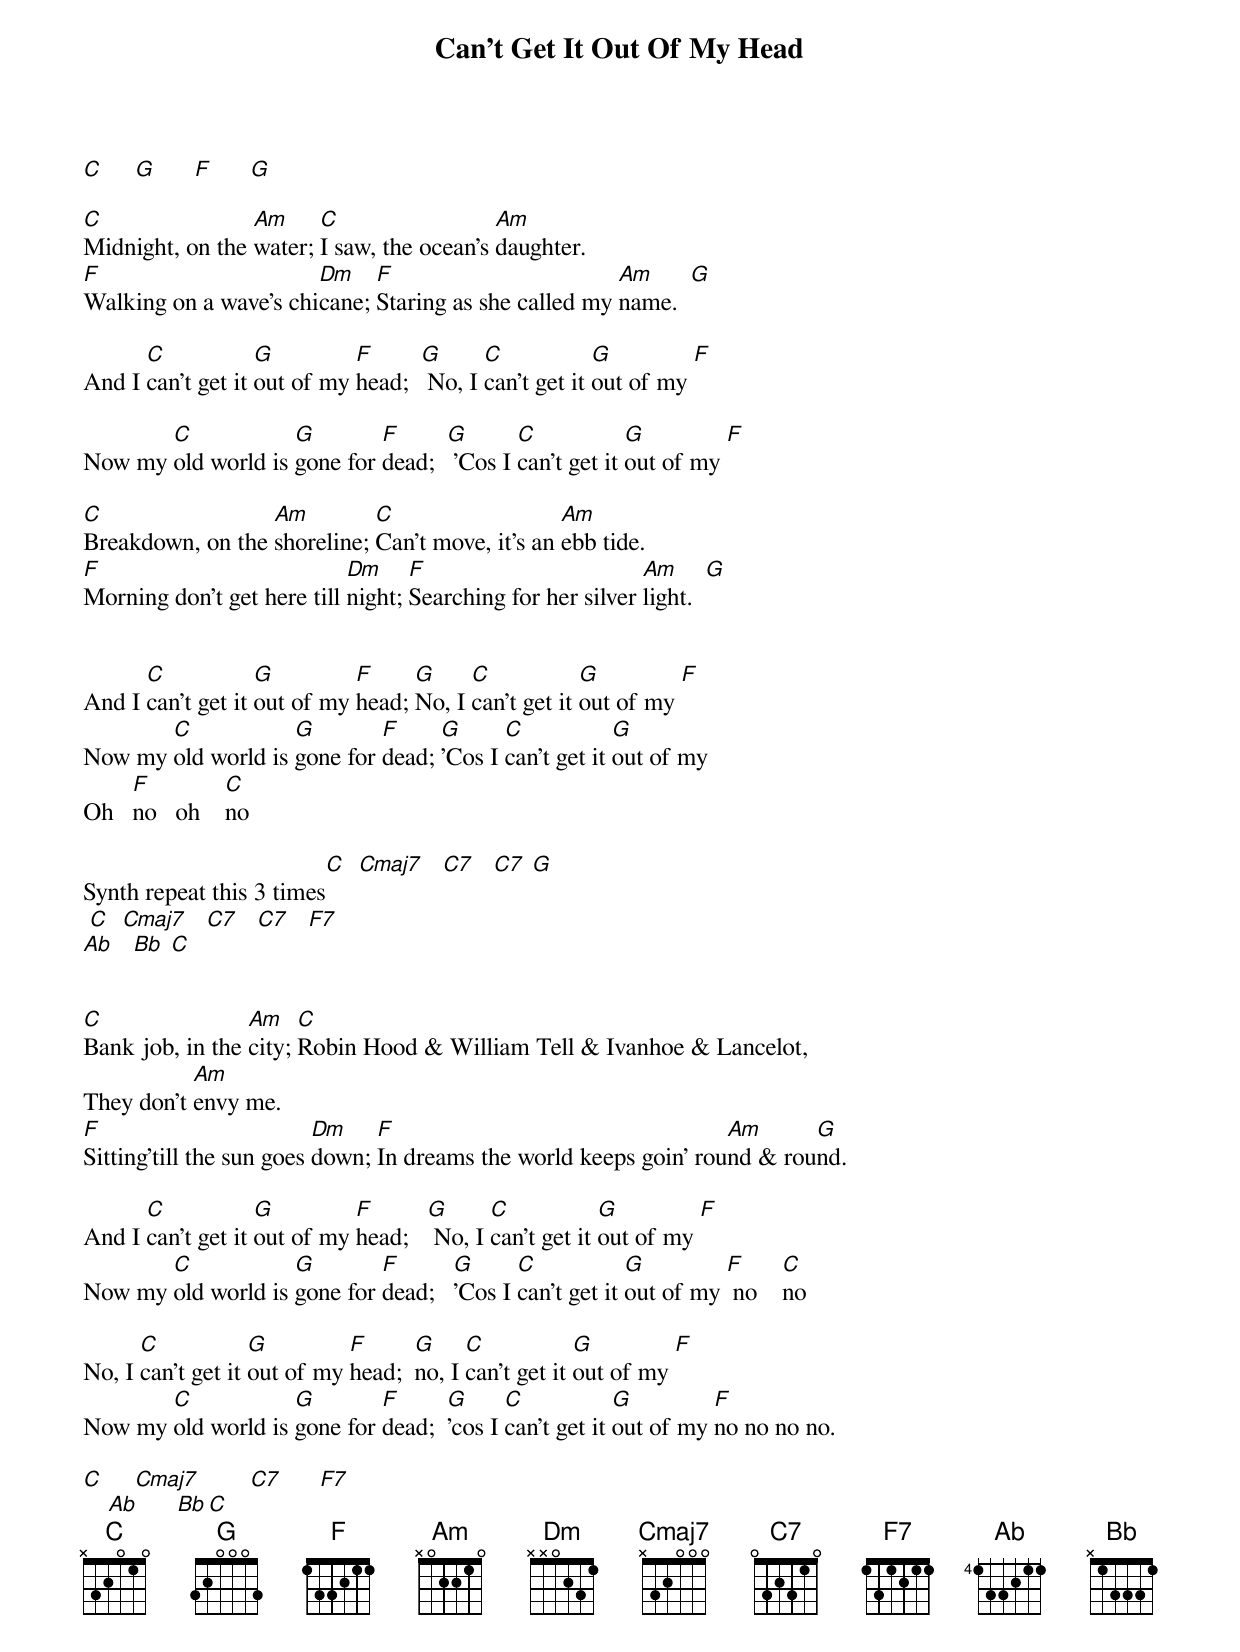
{title: Can't Get It Out Of My Head}

[C]     [G]      [F]      [G]

[C]Midnight, on the [Am]water; [C]I saw, the ocean's [Am]daughter.
[F]Walking on a wave's chi[Dm]cane; [F]Staring as she called my [Am]name.  [G]

And I [C]can't get it [G]out of my [F]head;  [G] No, I [C]can't get it [G]out of my [F]

Now my [C]old world is [G]gone for [F]dead;  [G] 'Cos I [C]can't get it [G]out of my [F]

[C]Breakdown, on the [Am]shoreline; [C]Can't move, it's an [Am]ebb tide.
[F]Morning don't get here till [Dm]night; [F]Searching for her silver [Am]light.  [G]


And I [C]can't get it [G]out of my [F]head; [G]No, I [C]can't get it [G]out of my [F]
Now my [C]old world is [G]gone for [F]dead; [G]'Cos I [C]can't get it [G]out of my
Oh   [F]no   oh    [C]no

Synth repeat this 3 times[C]  [Cmaj7]   [C7]   [C7] [G]
 [C]  [Cmaj7]   [C7]   [C7]   [F7]
[Ab]   [Bb] [C]


[C]Bank job, in the [Am]city; [C]Robin Hood & William Tell & Ivanhoe & Lancelot,
They don't [Am]envy me.
[F]Sitting'till the sun goes [Dm]down; [F]In dreams the world keeps goin' rou[Am]nd & rou[G]nd.

And I [C]can't get it [G]out of my [F]head;   [G] No, I [C]can't get it [G]out of my [F]
Now my [C]old world is [G]gone for [F]dead;   [G]'Cos I [C]can't get it [G]out of my [F] no    [C]no

No, I [C]can't get it [G]out of my [F]head;  [G]no, I [C]can't get it [G]out of my [F]
Now my [C]old world is [G]gone for [F]dead;  [G]'cos I [C]can't get it [G]out of my [F]no no no no.

[C]     [Cmaj7]        [C7]      [F7]
    [Ab]      [Bb][C]
